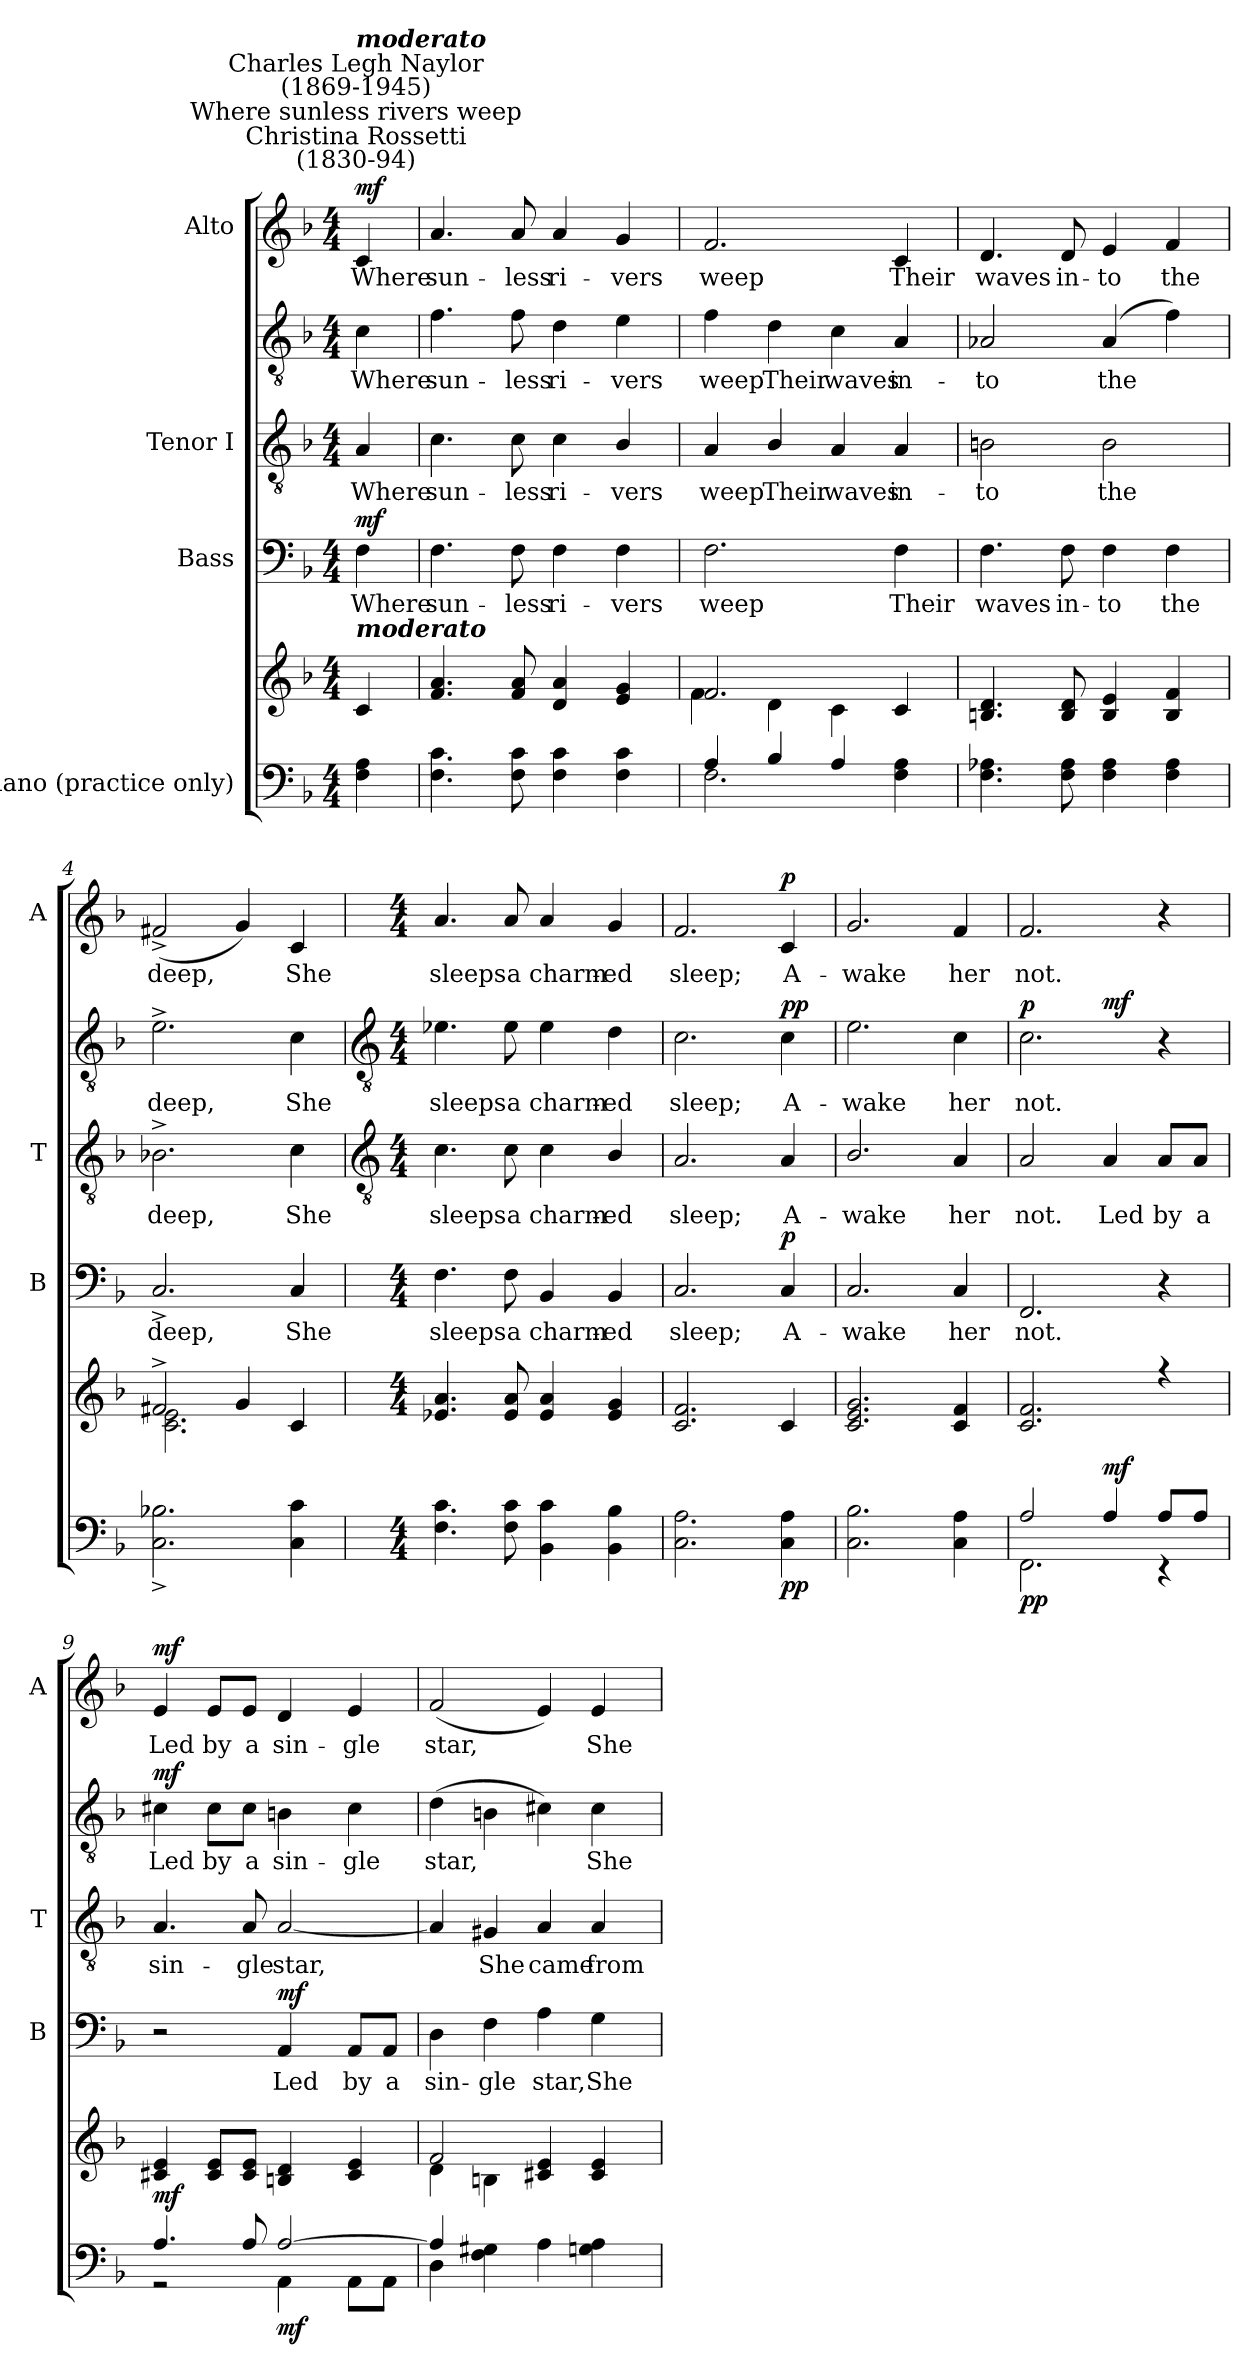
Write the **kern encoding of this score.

**kern	**kern	**dynam	**kern	**text	**dynam	**kern	**text	**kern	**text	**dynam	**kern	**text	**dynam
*part4	*part4	*part4	*part3	*part3	*part3	*part2	*part2	*part2	*part2	*part2	*part1	*part1	*part1
*staff6	*staff5	*staff5/6	*staff4	*staff4	*staff4	*staff3	*staff3	*staff2	*staff2	*staff2/3	*staff1	*staff1	*staff1
*I"Piano (practice only)	*	*	*I"Bass	*	*	*I"Tenor I	*	*	*	*	*I"Alto	*	*
*	*	*	*I'B	*	*	*I'T	*	*	*	*	*I'A	*	*
*clefF4	*clefG2	*	*clefF4	*	*	*clefGv2	*	*clefGv2	*	*	*clefG2	*	*
*k[b-]	*k[b-]	*	*k[b-]	*	*	*k[b-]	*	*k[b-]	*	*	*k[b-]	*	*
*F:	*F:	*	*F:	*	*	*F:	*	*F:	*	*	*F:	*	*
*M4/4	*M4/4	*	*M4/4	*	*	*M4/4	*	*M4/4	*	*	*M4/4	*	*
=	=	=	=	=	=	=	=	=	=	=	=	=	=
*^	*^	*	*	*	*	*	*	*	*	*	*	*	*
!	!	!	!	!	!	!	!	!	!	!	!	!	!LO:TX:a:cj:t=Christina Rossetti\n(1830-94)	!	!
!	!	!	!	!	!	!	!	!	!	!	!	!	!LO:TX:a:cj:t=Where sunless rivers weep	!	!
!	!	!	!	!	!	!	!	!	!	!	!	!	!LO:TX:a:cj:t=Charles Legh Naylor\n(1869-1945)	!	!
!	!	!	!	!	!	!	!	!	!	!	!	!	!LO:TX:a:Bi:t=moderato	!	!
!	!	!LO:TX:a:Bi:t=moderato	!	!	!	!	!	!	!	!	!	!	!	!	!
!	!	!	!	!LO:DY:b=2	!	!LO:LY:b	!	!	!LO:LY:b	!	!LO:LY:b	!	!	!LO:LY:b	!
!	!	!	!	!LO:DY:n=1:b	!	!	!LO:DY:b	!	!	!	!	!LO:DY:b=2	!	!	!
!	!	!	!	!	!	!	!	!	!	!	!	!LO:DY:n=1:b	!	!	!LO:DY:b
4ryy	4F\ 4A\	4c/	4ryy	mf mf	4F	Where	mf	4A	Where	4c	Where	mf mf	4c	Where	mf
=1	=1	=1	=1	=1	=1	=1	=1	=1	=1	=1	=1	=1	=1	=1	=1
!	!	!	!	!	!	!LO:LY:b	!	!	!LO:LY:b	!	!LO:LY:b	!	!	!LO:LY:b	!
1ryy	4.F\ 4.c\	4.f/ 4.a/	1ryy	.	4.F	sun-	.	4.c	sun-	4.f	sun-	.	4.a	sun-	.
!	!	!	!	!	!	!LO:LY:b	!	!	!LO:LY:b	!	!LO:LY:b	!	!	!LO:LY:b	!
.	8F\ 8c\	8f/ 8a/	.	.	8F	-less	.	8c	-less	8f	-less	.	8a	-less	.
!	!	!	!	!	!	!LO:LY:b	!	!	!LO:LY:b	!	!LO:LY:b	!	!	!LO:LY:b	!
.	4F\ 4c\	4d/ 4a/	.	.	4F	ri-	.	4c	ri-	4d	ri-	.	4a	ri-	.
!	!	!	!	!	!	!LO:LY:b	!	!	!LO:LY:b	!	!LO:LY:b	!	!	!LO:LY:b	!
.	4F\ 4c\	4e/ 4g/	.	.	4F	-vers	.	4B-/	-vers	4e	-vers	.	4g	-vers	.
=2	=2	=2	=2	=2	=2	=2	=2	=2	=2	=2	=2	=2	=2	=2	=2
!	!	!	!	!	!	!LO:LY:b	!	!	!LO:LY:b	!	!LO:LY:b	!	!	!LO:LY:b	!
4A/	2.F\	2.f/	4f\	.	2.F	weep	.	4A	-weep	4f	weep	.	2.f	weep	.
!	!	!	!	!	!	!	!	!	!LO:LY:b	!	!LO:LY:b	!	!	!	!
4B-/	.	.	4d\	.	.	.	.	4B-/	Their	4d	Their	.	.	.	.
!	!	!	!	!	!	!	!	!	!LO:LY:b	!	!LO:LY:b	!	!	!	!
4A/	.	.	4c\	.	.	.	.	4A	waves	4c	waves	.	.	.	.
!	!	!	!	!	!	!LO:LY:b	!	!	!LO:LY:b	!	!LO:LY:b	!	!	!LO:LY:b	!
4ryy	4F\ 4A\	4c/	4ryy	.	4F	Their	.	4A	in-	4A	in-	.	4c	Their	.
=3	=3	=3	=3	=3	=3	=3	=3	=3	=3	=3	=3	=3	=3	=3	=3
!	!	!	!	!	!	!LO:LY:b	!	!	!LO:LY:b	!	!LO:LY:b	!	!	!LO:LY:b	!
1ryy	4.F\ 4.A-X\	4.Bn/ 4.d/	1ryy	.	4.F	waves	.	2Bn	to	2A-X	-to	.	4.d	waves	.
!	!	!	!	!	!	!LO:LY:b	!	!	!	!	!	!	!	!LO:LY:b	!
.	8F\ 8A-\	8B/ 8d/	.	.	8F	in-	.	.	.	.	.	.	8d	in-	.
!	!	!	!	!	!	!LO:LY:b	!	!	!LO:LY:b	!	!LO:LY:b	!	!	!LO:LY:b	!
.	4F\ 4A-\	4B/ 4e/	.	.	4F	-to	.	2B	the	(4A-	the	.	4e	-to	.
!	!	!	!	!	!	!LO:LY:b	!	!	!	!	!	!	!	!LO:LY:b	!
.	4F\ 4A-\	4B/ 4f/	.	.	4F	the	.	.	.	4f)	.	.	4f	the	.
=4	=4	=4	=4	=4	=4	=4	=4	=4	=4	=4	=4	=4	=4	=4	=4
!	!	!	!	!	!	!LO:LY:b	!	!	!LO:LY:b	!	!LO:LY:b	!	!	!LO:LY:b	!
1ryy	2.C\^ 2.B-X\^	2f#X^/	2.c\ 2.e\	.	2.C^	deep,	.	2.B-X^	deep,	2.e^	deep,	.	(<2f#X^	deep,	.
.	.	4g/	.	.	.	.	.	.	.	.	.	.	4g)	.	.
!	!	!	!	!	!	!LO:LY:b	!	!	!LO:LY:b	!	!LO:LY:b	!	!	!LO:LY:b	!
.	4C\ 4c\	4c/	4ryy	.	4C	She	.	4c	She	4c	She	.	4c	She	.
!!LO:LB:g=z
=5	=5	=5	=5	=5	=5	=5	=5	=5	=5	=5	=5	=5	=5	=5	=5
*	*	*	*	*	*	*	*	*clefGv2	*	*clefGv2	*	*	*	*	*
*M4/4	*	*M4/4	*	*	*M4/4	*	*	*M4/4	*	*M4/4	*	*	*M4/4	*	*
!	!	!	!	!	!	!LO:LY:b	!	!	!LO:LY:b	!	!LO:LY:b	!	!	!LO:LY:b	!
1ryy	4.F\ 4.c\	4.e-X/ 4.a/	1ryy	.	4.F	sleeps	.	4.c	sleeps	4.e-X	sleeps	.	4.a	sleeps	.
!	!	!	!	!	!	!LO:LY:b	!	!	!LO:LY:b	!	!LO:LY:b	!	!	!LO:LY:b	!
.	8F\ 8c\	8e-/ 8a/	.	.	8F	a	.	8c	a	8e-	a	.	8a	a	.
!	!	!	!	!	!	!LO:LY:b	!	!	!LO:LY:b	!	!LO:LY:b	!	!	!LO:LY:b	!
.	4BB-\ 4c\	4e-/ 4a/	.	.	4BB-	charm-	.	4c	charm-	4e-	charm-	.	4a	charm-	.
!	!	!	!	!	!	!LO:LY:b	!	!	!LO:LY:b	!	!LO:LY:b	!	!	!LO:LY:b	!
.	4BB-\ 4B-\	4e-/ 4g/	.	.	4BB-	-ed	.	4B-/	-ed	4d	-ed	.	4g	-ed	.
=6	=6	=6	=6	=6	=6	=6	=6	=6	=6	=6	=6	=6	=6	=6	=6
!	!	!	!	!	!	!LO:LY:b	!	!	!LO:LY:b	!	!LO:LY:b	!	!	!LO:LY:b	!
1ryy	2.C\ 2.A\	2.c/ 2.f/	1ryy	.	2.C	sleep;	.	2.A	-sleep;	2.c	sleep;	.	2.f	sleep;	.
!	!	!	!	!LO:DY:b=2	!	!LO:LY:b	!	!	!LO:LY:b	!	!LO:LY:b	!	!	!LO:LY:b	!
!	!	!	!	!LO:DY:n=1:b	!	!	!LO:DY:b	!	!	!	!	!LO:DY:b=2	!	!	!
!	!	!	!	!	!	!	!	!	!	!	!	!LO:DY:n=1:b	!	!	!LO:DY:b
.	4C\ 4A\	4c/	.	p p	4C	A-	p	4A	A-	4c	A-	p p	4c	A-	p
=7	=7	=7	=7	=7	=7	=7	=7	=7	=7	=7	=7	=7	=7	=7	=7
!	!	!	!	!	!	!LO:LY:b	!	!	!LO:LY:b	!	!LO:LY:b	!	!	!LO:LY:b	!
1ryy	2.C\ 2.B-\	2.c/ 2.e/ 2.g/	1ryy	.	2.C	-wake	.	2.B-/	wake	2.e	-wake	.	2.g	-wake	.
!	!	!	!	!	!	!LO:LY:b	!	!	!LO:LY:b	!	!LO:LY:b	!	!	!LO:LY:b	!
.	4C\ 4A\	4c/ 4f/	.	.	4C	her	.	4A	her	4c	her	.	4f	her	.
=8	=8	=8	=8	=8	=8	=8	=8	=8	=8	=8	=8	=8	=8	=8	=8
!	!	!	!	!LO:DY:b=2	!	!LO:LY:b	!	!	!LO:LY:b	!	!LO:LY:b	!	!	!LO:LY:b	!
!	!	!	!	!LO:DY:n=1:b=2	!	!	!	!	!	!	!	!LO:DY:b=2	!	!	!
2A/	2.FF\	2.c/ 2.f/	1ryy	p p	2.FF	not.	.	2A	not.	2.c	not.	p	2.f	not.	.
!	!	!	!	!LO:DY:n=2:a=2	!	!	!	!	!LO:LY:b	!	!	!LO:DY:b=2	!	!	!
4A/	.	.	.	mf	.	.	.	4A	Led	.	.	mf	.	.	.
!	!	!	!	!	!	!	!	!	!LO:LY:b	!	!	!	!	!	!
8A/L	4r	4r	.	.	4r	.	.	8A/L	by	4r	.	.	4r	.	.
!	!	!	!	!	!	!	!	!	!LO:LY:b	!	!	!	!	!	!
8A/J	.	.	.	.	.	.	.	8A/J	a	.	.	.	.	.	.
=9	=9	=9	=9	=9	=9	=9	=9	=9	=9	=9	=9	=9	=9	=9	=9
!	!	!	!	!LO:DY:b	!	!	!	!	!LO:LY:b	!	!LO:LY:b	!LO:DY:b	!	!LO:LY:b	!LO:DY:b
4.A/	2r	4c#X/ 4e/	2ryy	mf	2r	.	.	4.A	sin-	4c#X	Led	mf	4e	Led	mf
!	!	!	!	!	!	!	!	!	!	!	!LO:LY:b	!	!	!LO:LY:b	!
.	.	8c#/ 8e/L	.	.	.	.	.	.	.	8c#\L	by	.	8e/L	by	.
!	!	!	!	!	!	!	!	!	!LO:LY:b	!	!LO:LY:b	!	!	!LO:LY:b	!
8A/	.	8c#/ 8e/J	.	.	.	.	.	8A	-gle	8c#\J	a	.	8e/J	a	.
!	!	!	!	!LO:DY:b=2	!	!LO:LY:b	!LO:DY:b	!	!LO:LY:b	!	!LO:LY:b	!	!	!LO:LY:b	!
[2A/	4AA\	4Bn/ 4d/	8ryy	mf	4AA	Led	mf	[2A	star,	4Bn	sin-	.	4d	sin-	.
.	.	.	4.ryy	.	.	.	.	.	.	.	.	.	.	.	.
!	!	!	!	!	!	!LO:LY:b	!	!	!	!	!LO:LY:b	!	!	!LO:LY:b	!
.	8AA\L	4c#/ 4e/	.	.	8AA/L	by	.	.	.	4c#	-gle	.	4e	-gle	.
!	!	!	!	!	!	!LO:LY:b	!	!	!	!	!	!	!	!	!
.	8AA\J	.	.	.	8AA/J	a	.	.	.	.	.	.	.	.	.
=10	=10	=10	=10	=10	=10	=10	=10	=10	=10	=10	=10	=10	=10	=10	=10
!	!	!	!	!	!	!LO:LY:b	!	!	!	!	!LO:LY:b	!	!	!LO:LY:b	!
4A/]	4D\	2f/	4d\	.	4D	sin-	.	4A]	.	(>4d	star,	.	(<2f	star,	.
!	!	!	!	!	!	!LO:LY:b	!	!	!LO:LY:b	!	!	!	!	!	!
2ryy	4F\ 4G#X\	.	4Bn\	.	4F	-gle	.	4G#X	She	4Bn	.	.	.	.	.
!	!	!	!	!	!	!LO:LY:b	!	!	!LO:LY:b	!	!	!	!	!	!
.	4A\	4c#X/ 4e/	2ryy	.	4A	star,	.	4A	came	4c#X)	.	.	4e)	.	.
!	!	!	!	!	!	!LO:LY:b	!	!	!LO:LY:b	!	!LO:LY:b	!	!	!LO:LY:b	!
8ryy	4Gn\ 4A\	4c#/ 4e/	.	.	4G	She	.	4A	from	4c#	She	.	4e	She	.
8ryy	.	.	.	.	.	.	.	.	.	.	.	.	.	.	.
*v	*v	*	*	*	*	*	*	*	*	*	*	*	*	*	*
*	*v	*v	*	*	*	*	*	*	*	*	*	*	*	*
=	=	=	=	=	=	=	=	=	=	=	=	=	=
*-	*-	*-	*-	*-	*-	*-	*-	*-	*-	*-	*-	*-	*-
